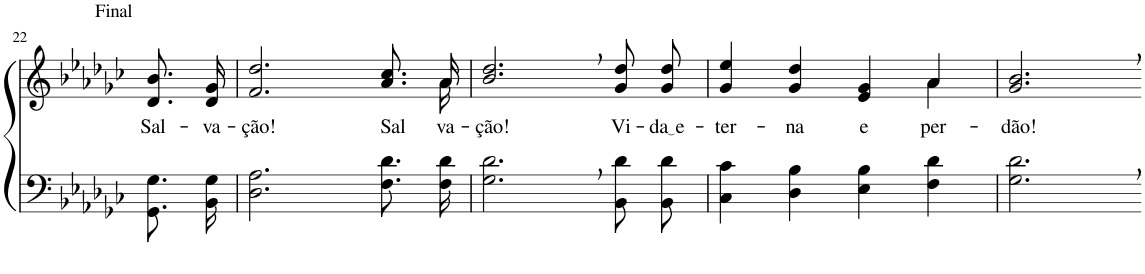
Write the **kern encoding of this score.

**kern	**kern	**text
*part2	*part1	*part1
*staff2	*staff1	*staff1
*I"Parte III e IV	*I"Parte I e II	*
!!LO:PB:g=z
*clefF4	*clefG2	*
*Trd2c3	*Trd2c3	*
*k[b-e-a-d-g-c-]	*k[b-e-a-d-g-c-]	*
*M4/4	*M4/4	*
=22	=22	=22
!	!LO:TX:a:t=Final	!
!	!	!LO:LY:b
8.GG-/ 8.G-/L	8.d-/ 8.b-/L	Sal-
!	!	!LO:LY:b
16BB-/ 16G-/Jk	16d-/ 16g-/Jk	-va-
=23	=23	=23
!	!	!LO:LY:b
*	*^	*
2.D-\ 2.A-\	2.f/ 2.dd-/	2...ryy	-ção!
!	!	!	!LO:LY:b
8.F\ 8.d-\L	8.a-/ 8.cc-/L	.	Sal-
!	!	!	!LO:LY:b
16F\ 16d-\Jk	16a-/Jk	16a-\	-va-
=24	=24	=24	=24
!	!	!	!LO:LY:b
*	*v	*v	*
2.G-\, 2.d-\,	2.b-/, 2.dd-/,	-ção!
!	!	!LO:LY:b
8BB-\ 8d-\L	8g-\ 8dd-\L	Vi-
!	!	!LO:LY:b
8BB-\ 8d-\J	8g-\ 8dd-\J	da e
=25	=25	=25
!	!	!LO:LY:b
*	*^	*
4C-\ 4c-\	4g-/ 4ee-/	2.ryy	-ter-
!	!	!	!LO:LY:b
4D-\ 4B-\	4g-/ 4dd-/	.	-na
!	!	!	!LO:LY:b
4E-\ 4B-\	4e-/ 4g-/	.	e
!	!	!	!LO:LY:b
4F\ 4d-\	4a-/	4a-\	per-
=26	=26	=26	=26
!	!	!	!LO:LY:b
*	*v	*v	*
2.G-\, 2.d-\,	2.g-/, 2.b-/,	-dão!
=-	=-	=-
*-	*-	*-
